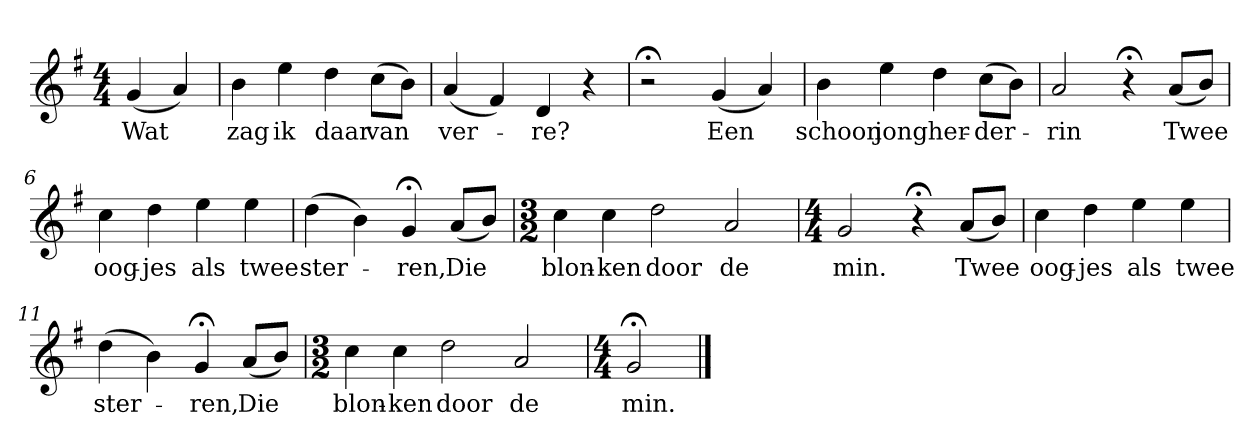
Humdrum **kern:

**kern	**text
*part1	*part1
*staff1	*staff1
*k[f#]	*
*G:	*
*M4/4	*
*MM120	*
=	=
(4g	Wat
4a)	.
=1	=1
4b	zag
4ee	ik
4dd	daar
(8ccL	van
8bJ)	.
=2	=2
(4a	ver-
4f#)	.
4d	-re?
4r	.
=3	=3
2r;<	.
(4g	Een
4a)	.
=4	=4
4b	schoon
4ee	jong
4dd	her-
(8ccL	-der-
8bJ)	.
=5	=5
2a	-rin
4r;<	.
(8aL	Twee
8bJ)	.
=6	=6
4cc	oog-
4dd	-jes
4ee	als
4ee	twee
=7	=7
(4dd	ster-
4b)	.
4g;<	-ren,
(8aL	Die
8bJ)	.
=8	=8
*M3/2	*
4cc	blon-
4cc	-ken
2dd	door
2a	de
=9	=9
*M4/4	*
2g	min.
4r;<	.
(8aL	Twee
8bJ)	.
=10	=10
4cc	oog-
4dd	-jes
4ee	als
4ee	twee
=11	=11
(4dd	ster-
4b)	.
4g;<	-ren,
(8aL	Die
8bJ)	.
=12	=12
*M3/2	*
4cc	blon-
4cc	-ken
2dd	door
2a	de
=13	=13
*M4/4	*
2g;<	min.
==	==
*-	*-
